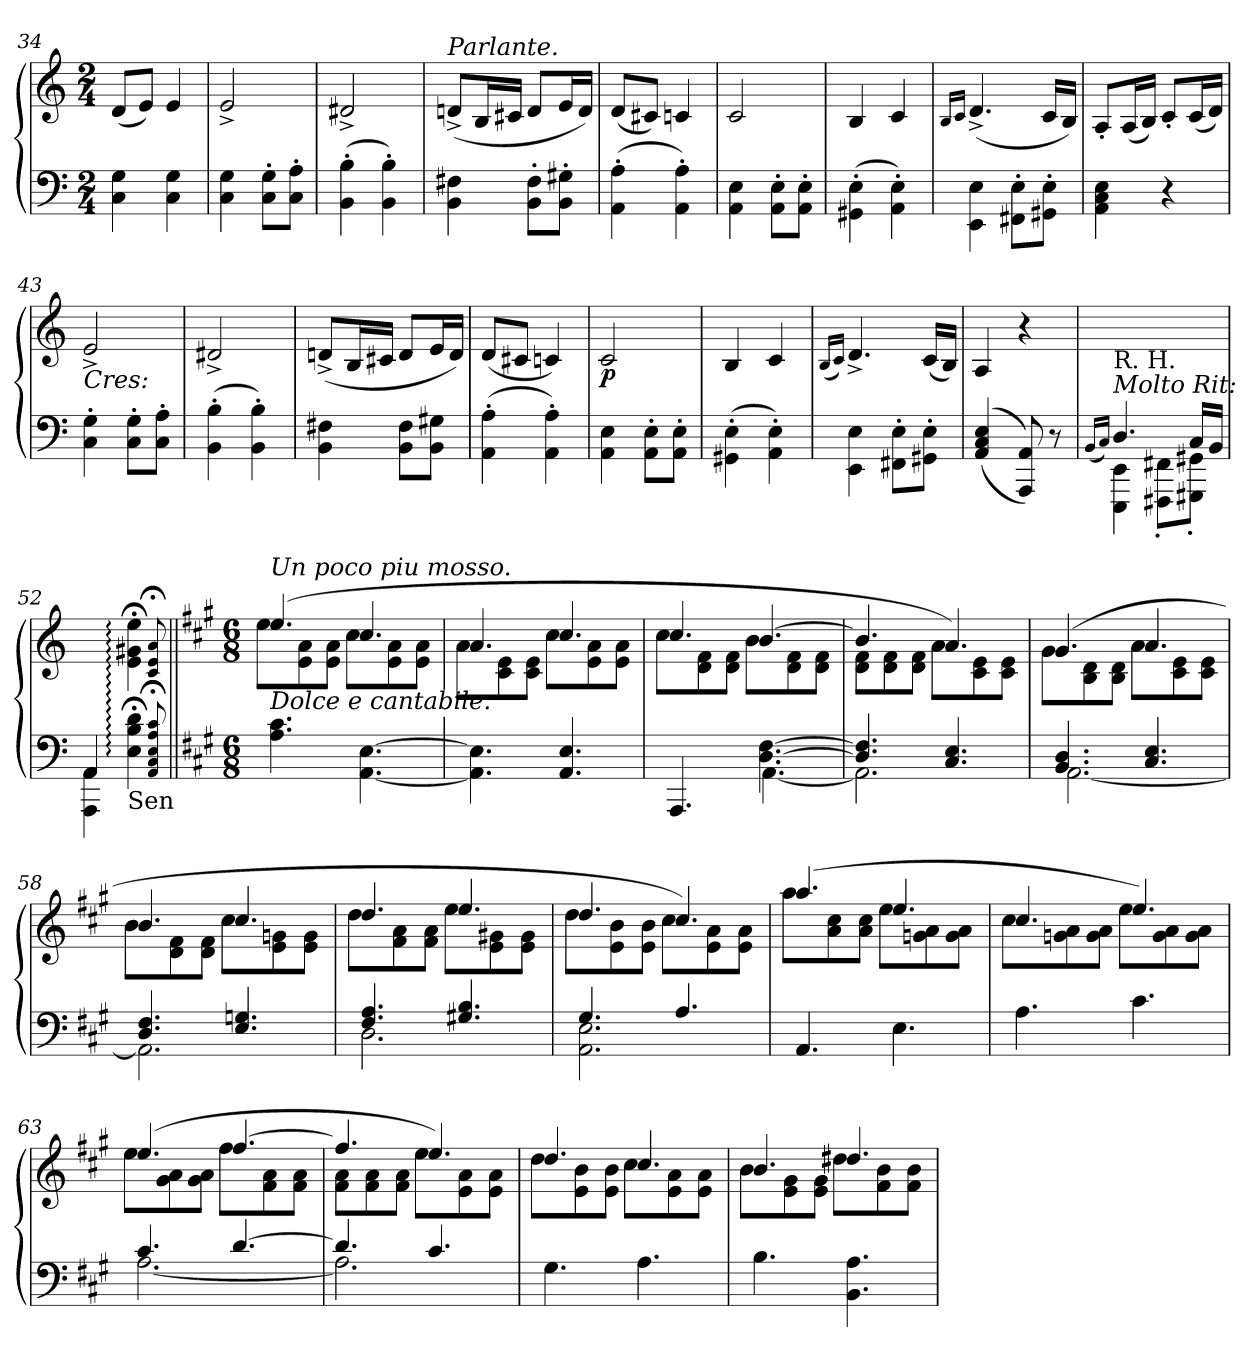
**kern	**kern	**dynam
*part1	*part1	*part1
*staff2	*staff1	*staff1/2
*clefF4	*clefG2	*
*k[]	*k[]	*
*M2/4	*M2/4	*
=34	=34	=34
4C\ 4G\	(<8d/L	.
.	8e/J)	.
4C\ 4G\	4e/	.
=35	=35	=35
4C\ 4G\	2e^/	.
8C'\ 8G'\L	.	.
8C'\ 8A'\J	.	.
=36	=36	=36
(>4BB'\ 4B'\	2d#X^/	.
4BB'\ 4B'\)	.	.
=37	=37	=37
!	!LO:TX:a:i:t=Parlante.	!
4BB\ 4F#X\	(<8dn^/L	.
.	16B/L	.
.	16c#X/JJ	.
8BB'\ 8F#'\L	8d/L	.
8BB'\ 8G#X'\J	16e/L	.
.	16d/JJ)	.
=38	=38	=38
(>4AA'\ 4A'\	(<8d/L	.
.	8c#X/J)	.
4AA'\ 4A'\)	4cn/	.
=39	=39	=39
4AA\ 4E\	2c/	.
8AA'\ 8E'\L	.	.
8AA'\ 8E'\J	.	.
=40	=40	=40
(>4GG#X'\ 4E'\	4B/	.
4AA'\ 4E'\)	4c/	.
=41	=41	=41
.	16qqB/LL	.
.	16qqc/JJ	.
4EE\ 4E\	(<4.d^/	.
8FF#X'\ 8E'\L	.	.
8GG#X'\ 8E'\J	16c/LL	.
.	16B/JJ)	.
=42	=42	=42
4AA\ 4C\ 4E\	8A'/L	.
.	(<16A/L	.
.	16B/JJ)	.
4r	8c'/L	.
.	(<16c/L	.
.	16d/JJ)	.
=43	=43	=43
!	!LO:TX:b:i:t=Cres&colon;	!
4C'\ 4G'\	2e^/	.
8C'\ 8G'\L	.	.
8C'\ 8A'\J	.	.
=44	=44	=44
(>4BB'\ 4B'\	2d#X^/	.
4BB'\ 4B'\)	.	.
=45	=45	=45
4BB\ 4F#X\	(<8dn^/L	.
.	16B/L	.
.	16c#X/JJ	.
8BB\ 8F#\L	8d/L	.
8BB\ 8G#X\J	16e/L	.
.	16d/JJ)	.
=46	=46	=46
(>4AA'\ 4A'\	(<8d/L	.
.	8c#X/J	.
4AA'\ 4A'\)	4cn/)	.
=47	=47	=47
!	!	!LO:DY:b
4AA\ 4E\	2c/	p
8AA'\ 8E'\L	.	.
8AA'\ 8E'\J	.	.
=48	=48	=48
(>4GG#X'\ 4E'\	4B/	.
4AA'\ 4E'\)	4c/	.
=49	=49	=49
.	(<16qqB/LL	.
.	16qqc/JJ)	.
4EE\ 4E\	4.d^/	.
8FF#X'\ 8E'\L	.	.
8GG#X'\ 8E'\J	(<16c/LL	.
.	16B/JJ)	.
=50	=50	=50
(<(>4AA/ 4C/ 4E/	4A/	.
8AAA/ 8AA/))	4r	.
8r	.	.
=51	=51	=51
(<16qqBB/LL	.	.
16qqC/JJ)	.	.
*^	*	*
!LO:TX:a:i:t=Molto Rit&colon;	!	!	!
!LO:TX:a:t=R. H.	!	!	!
4.D/	4EEE\ 4EE\	2ryy	.
.	8FFF#X'\ 8FF#X'\L	.	.
16C/LL	8GGG#X'\ 8GG#X'\J	.	.
16BB/JJ	.	.	.
=52	=52	=52	=52
4AA/	4AAA\ 4AA\	4ryy	.
!LO:TX:b:t=Sen	!	!	!
4E::;<\ 4B::;<\ 4d::;<\	4ryy	4e::;<\ 4g#X::;<\ 4ee::;<\	.
*v	*v	*	*
8qqAA;</ 8qqC;</ 8qqE;</ 8qqA;</ 8qqc;</	8qqc;</ 8qqe;</ 8qqa;</	.
=53||	=53||	=53||
*k[f#c#g#]	*k[f#c#g#]	*
*M6/8	*M6/8	*
*	*^	*
!	!LO:TX:a:i:t=Un poco piu mosso.	!	!
!LO:TX:a:i:t=Dolce e cantabile.	!	!	!
4.A\ 4.c#\	(>4.ee/	8ee\L	.
.	.	8e\ 8a\	.
.	.	8e\ 8a\J	.
[4.AA\ [4.E\	4.cc#/	8cc#\L	.
.	.	8e\ 8a\	.
.	.	8e\ 8a\J	.
=54	=54	=54	=54
4.AA]\ 4.E]\	4.a/	8a\L	.
.	.	8c#\ 8e\	.
.	.	8c#\ 8e\J	.
4.AA/ 4.E/	4.cc#/	8cc#\L	.
.	.	8e\ 8a\	.
.	.	8e\ 8a\J	.
=55	=55	=55	=55
*^	*	*	*
4.AAA/	4ryy	4.cc#/	8cc#\L	.
.	.	.	8d\ 8f#\	.
.	8ryy	.	8d\ 8f#\J	.
[4.D\ [4.F#\	[4.AA\	[4.b/	8b\L	.
.	.	.	8d\ 8f#\	.
.	.	.	8d\ 8f#\J	.
=56	=56	=56	=56	=56
4.D]/ 4.F#]/	2.AA\]	4.b/]	8d\ 8f#\L	.
.	.	.	8d\ 8f#\	.
.	.	.	8d\ 8f#\J	.
4.C#/ 4.E/	.	4.a/)	8a\L	.
.	.	.	8c#\ 8e\	.
.	.	.	8c#\ 8e\J	.
=57	=57	=57	=57	=57
4.BB/ 4.D/	[2.AA\	(>4.g#/	8g#\L	.
.	.	.	8B\ 8d\	.
.	.	.	8B\ 8d\J	.
4.C#/ 4.E/	.	4.a/	8a\L	.
.	.	.	8c#\ 8e\	.
.	.	.	8c#\ 8e\J	.
=58	=58	=58	=58	=58
4.D/ 4.F#/	2.AA\]	4.b/	8b\L	.
.	.	.	8d\ 8f#\	.
.	.	.	8d\ 8f#\J	.
4.E/ 4.Gn/	.	4.cc#/	8cc#\L	.
.	.	.	8e\ 8gn\	.
.	.	.	8e\ 8g\J	.
=59	=59	=59	=59	=59
4.F#/ 4.A/	2.D\	4.dd/	8dd\L	.
.	.	.	8f#\ 8a\	.
.	.	.	8f#\ 8a\J	.
4.G#X/ 4.B/	.	4.ee/	8ee\L	.
.	.	.	8e\ 8g#X\	.
.	.	.	8e\ 8g#\J	.
=60	=60	=60	=60	=60
4.G#/	2.AA\ 2.E\	4.dd/	8dd\L	.
.	.	.	8e\ 8b\	.
.	.	.	8e\ 8b\J	.
4.A/	.	4.cc#/)	8cc#\L	.
.	.	.	8e\ 8a\	.
.	.	.	8e\ 8a\J	.
*v	*v	*	*	*
=61	=61	=61	=61
4.AA/	(>4.aa/	8aa\L	.
.	.	8a\ 8cc#\	.
.	.	8a\ 8cc#\J	.
4.E\	4.ee/	8ee\L	.
.	.	8gn\ 8a\	.
.	.	8g\ 8a\J	.
=62	=62	=62	=62
4.A\	4.cc#/	8cc#\L	.
.	.	8gn\ 8a\	.
.	.	8g\ 8a\J	.
4.c#\	4.ee/)	8ee\L	.
.	.	8g\ 8a\	.
.	.	8g\ 8a\J	.
=63	=63	=63	=63
*^	*	*	*
4.c#/	[2.A\	(>4.ee/	8ee\L	.
.	.	.	8g#\ 8a\	.
.	.	.	8g#\ 8a\J	.
[4.d/	.	[4.ff#/	8ff#\L	.
.	.	.	8f#\ 8a\	.
.	.	.	8f#\ 8a\J	.
=64	=64	=64	=64	=64
4.d/]	2.A\]	4.ff#/]	8f#\ 8a\L	.
.	.	.	8f#\ 8a\	.
.	.	.	8f#\ 8a\J	.
4.c#/	.	4.ee/)	8ee\L	.
.	.	.	8e\ 8a\	.
.	.	.	8e\ 8a\J	.
*v	*v	*	*	*
=65	=65	=65	=65
4.G#\	4.dd/	8dd\L	.
.	.	8e\ 8b\	.
.	.	8e\ 8b\J	.
4.A\	4.cc#/	8cc#\L	.
.	.	8e\ 8a\	.
.	.	8e\ 8a\J	.
=66	=66	=66	=66
4.B\	4.b/	8b\L	.
.	.	8e\ 8g#\	.
.	.	8e\ 8g#\J	.
4.BB\ 4.A\	4.dd#X/	8dd#\L	.
.	.	8f#\ 8b\	.
.	.	8f#\ 8b\J	.
*	*v	*v	*
=	=	=
*-	*-	*-
